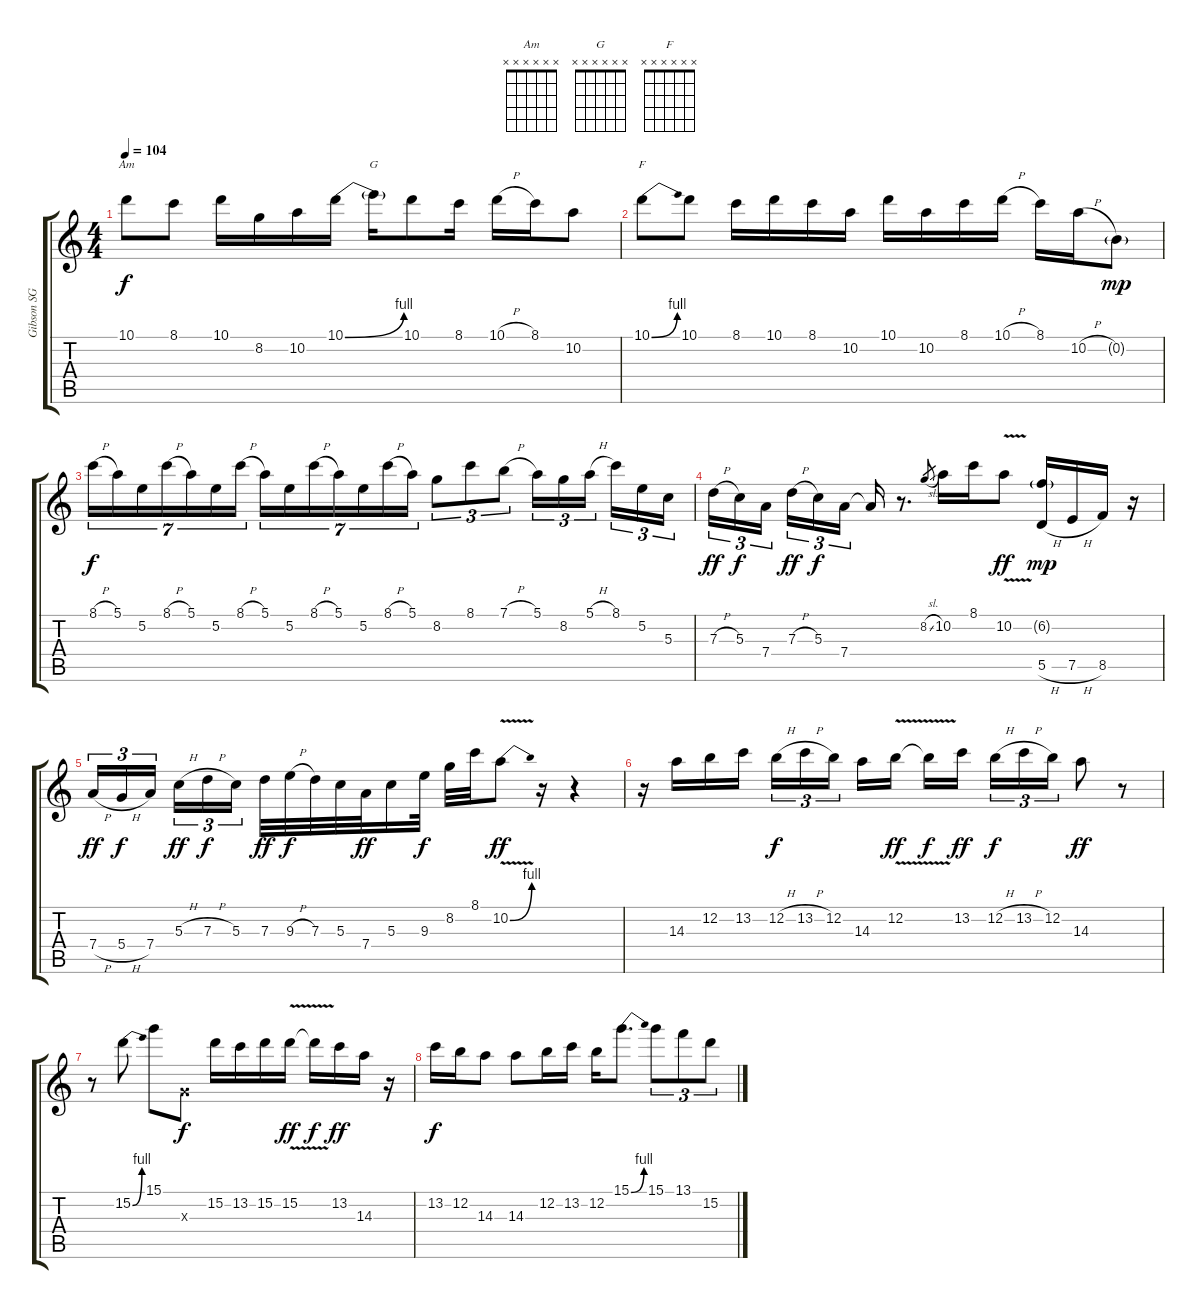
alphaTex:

\track ("Gibson SG   6 Strings" "Gibson SG ") {instrument overdrivenguitar}
\staff {score tabs}
\tuning (E4 B3 G3 D3 A2 E2) {hide}
\chord ("Am" x x x x x x)
\chord ("G" x x x x x x)
\chord ("F" x x x x x x)
\ts (4 4)
\tempo 104
\clef g2
\ks c
10.1.8{ch "Am" dy f} 8.1.8 10.1.16 8.2.16 10.2.16 10.1{be (bend 0 0 60 4)}.16 10.1{t}.16{ch "G"} 10.1.8 8.1.16 10.1{h}.16 8.1.16 10.2.8 |
10.1{be (bend 0 0 60 4)}.8{ch "F"} 10.1.8 8.1.16 10.1.16 8.1.16 10.2.16 10.1.16 10.2.16 8.1.16 10.1{h}.16 8.1.16 10.2{h}.16 0.2{g}.8{dy mp} |
8.1{h}.16{tu (7 4) dy f} 5.1.16{tu (7 4)} 5.2.16{tu (7 4)} 8.1{h}.16{tu (7 4)} 5.1.16{tu (7 4)} 5.2.16{tu (7 4)} 8.1{h}.16{tu (7 4)} 5.1.16{tu (7 4)} 5.2.16{tu (7 4)} 8.1{h}.16{tu (7 4)} 5.1.16{tu (7 4)} 5.2.16{tu (7 4)} 8.1{h}.16{tu (7 4)} 5.1.16{tu (7 4)} 8.2.8{tu (3 2)} 8.1.8{tu (3 2)} 7.1{h}.8{tu (3 2)} 5.1.16{tu (3 2)} 8.2.16{tu (3 2)} 5.1{h}.16{tu (3 2) beam splitsecondary} 8.1.16{tu (3 2)} 5.2.16{tu (3 2)} 5.3.16{tu (3 2)} |
7.3{h}.16{tu (3 2) dy ff} 5.3.16{tu (3 2) dy f} 7.4.16{tu (3 2) beam splitsecondary} 7.3{h}.16{tu (3 2) dy ff} 5.3.16{tu (3 2) dy f} 7.4.16{tu (3 2)} 7.4{t}.16 r.8{d} 8.2{sl}.8{gr} 10.2.16 8.1.16 10.2{v}.8{dy ff} (6.2{g} 5.5{h}).16{dy mp} 7.5{h}.16 8.5.16 r.16 |
7.4{h}.16{tu (3 2) dy ff} 5.4{h}.16{tu (3 2) dy f} 7.4.16{tu (3 2) beam splitsecondary} 5.3{h}.16{tu (3 2) dy ff} 7.3{h}.16{tu (3 2) dy f} 5.3.16{tu (3 2)} 7.3.32{dy ff} 9.3{h}.32{dy f} 7.3.32 5.3.32 7.4.32{dy ff} 5.3.16 9.3.32{dy f} 8.2.32 8.1.32 10.2{be (bend 0 0 60 4) v}.8{dy ff} r.16 r.4 |
r.16 14.3.16 12.2.16 13.2.16 12.2{h}.16{tu (3 2) dy f} 13.2{h}.16{tu (3 2)} 12.2.16{tu (3 2) beam splitsecondary} 14.3.16 12.2{v}.16{dy ff} 12.2{t}.16{dy f} 13.2.16{dy ff beam splitsecondary} 12.2{h}.16{tu (3 2) dy f} 13.2{h}.16{tu (3 2)} 12.2.16{tu (3 2)} 14.3.8{dy ff} r.8 |
r.8 15.2{be (bend 0 0 60 4)}.8 15.1.8 0.3{x}.8{dy f} 15.2.16 13.2.16 15.2.16 15.2{v}.16{dy ff} 15.2{t}.16{dy f} 13.2.16{dy ff} 14.3.16 r.16 |
13.2.16{dy f} 12.2.16 14.3.8 14.3.8 12.2.16 13.2.16 12.2.16 15.1{be (bend 0 0 60 4)}.8{d} 15.1.8{tu (3 2)} 13.1.8{tu (3 2)} 15.2.8{tu (3 2)}
